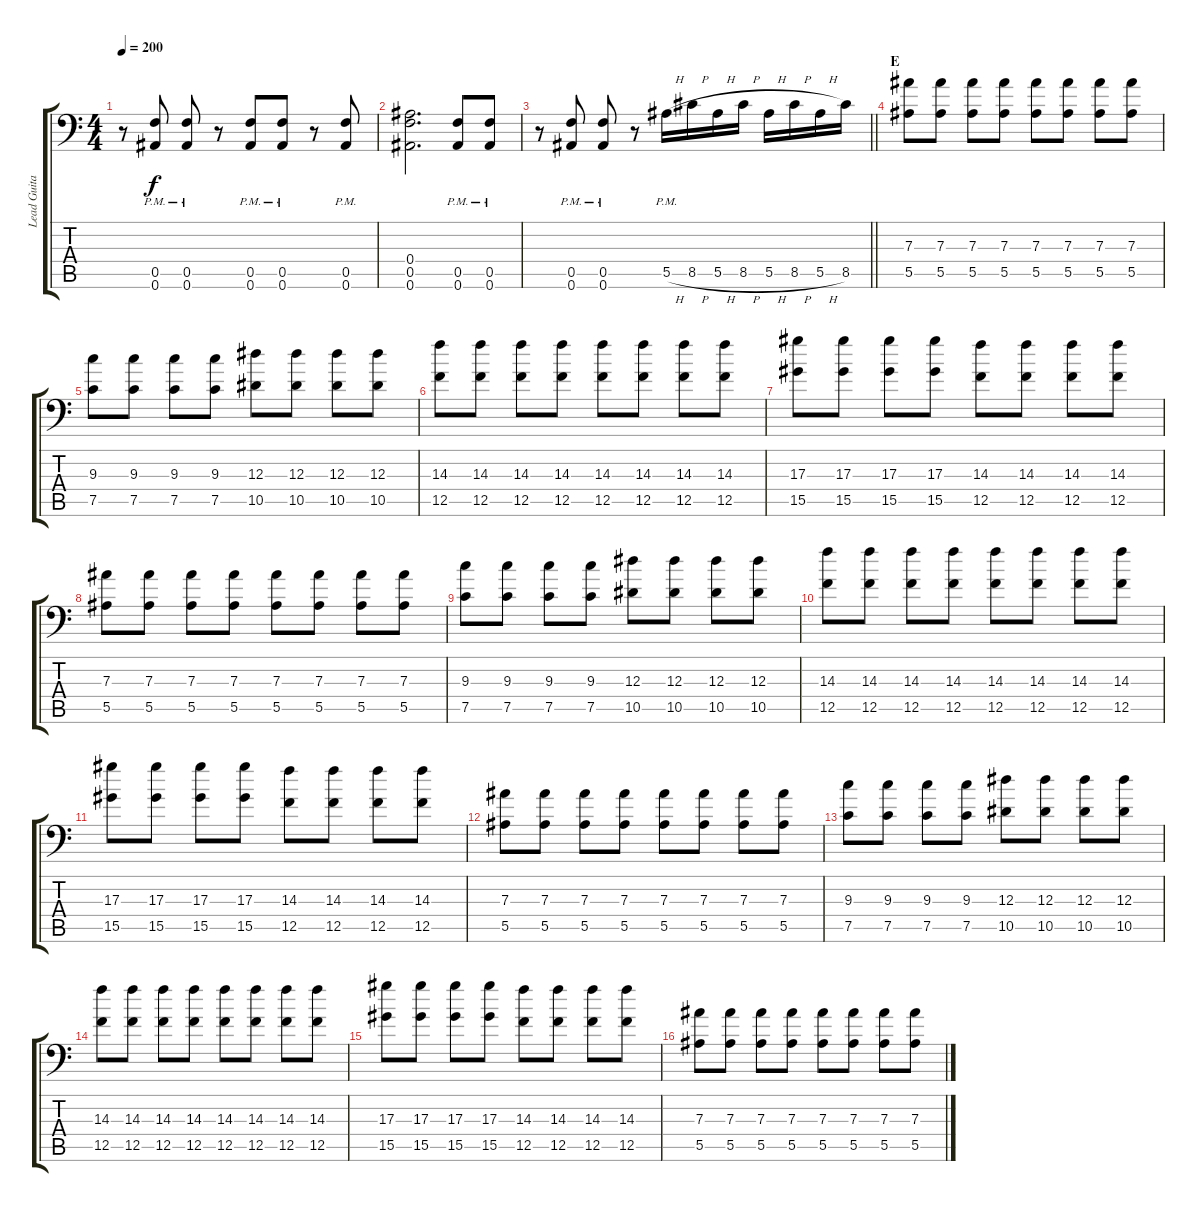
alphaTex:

\track ("Lead Guitar: Michael Bujaki" "Lead Guita") {instrument overdrivenguitar}
\staff {score tabs}
\tuning (C4 G3 Eb3 Bb2 F2 Bb1) {hide}
\ts (4 4)
\tempo 200
\clef f4
\ks c
r.8{dy f} (0.5{pm} 0.6{pm}).8 (0.5{pm} 0.6{pm}).8 r.8 (0.5{pm} 0.6{pm}).8 (0.5{pm} 0.6{pm}).8 r.8 (0.5{pm} 0.6{pm}).8 |
(0.4 0.5 0.6).2{d} (0.5{pm} 0.6{pm}).8 (0.5{pm} 0.6{pm}).8 |
\barLineRight lightlight
r.8 (0.5{pm} 0.6{pm}).8 (0.5{pm} 0.6{pm}).8 r.8 5.5{h pm}.16 8.5{h}.16 5.5{h}.16 8.5{h}.16 5.5{h}.16 8.5{h}.16 5.5{h}.16 8.5.16 |
\section ("" "E")
(7.3 5.5).8 (7.3 5.5).8 (7.3 5.5).8 (7.3 5.5).8 (7.3 5.5).8 (7.3 5.5).8 (7.3 5.5).8 (7.3 5.5).8 |
(9.3 7.5).8 (9.3 7.5).8 (9.3 7.5).8 (9.3 7.5).8 (12.3 10.5).8 (12.3 10.5).8 (12.3 10.5).8 (12.3 10.5).8 |
(14.3 12.5).8 (14.3 12.5).8 (14.3 12.5).8 (14.3 12.5).8 (14.3 12.5).8 (14.3 12.5).8 (14.3 12.5).8 (14.3 12.5).8 |
(17.3 15.5).8 (17.3 15.5).8 (17.3 15.5).8 (17.3 15.5).8 (14.3 12.5).8 (14.3 12.5).8 (14.3 12.5).8 (14.3 12.5).8 |
(7.3 5.5).8 (7.3 5.5).8 (7.3 5.5).8 (7.3 5.5).8 (7.3 5.5).8 (7.3 5.5).8 (7.3 5.5).8 (7.3 5.5).8 |
(9.3 7.5).8 (9.3 7.5).8 (9.3 7.5).8 (9.3 7.5).8 (12.3 10.5).8 (12.3 10.5).8 (12.3 10.5).8 (12.3 10.5).8 |
(14.3 12.5).8 (14.3 12.5).8 (14.3 12.5).8 (14.3 12.5).8 (14.3 12.5).8 (14.3 12.5).8 (14.3 12.5).8 (14.3 12.5).8 |
(17.3 15.5).8 (17.3 15.5).8 (17.3 15.5).8 (17.3 15.5).8 (14.3 12.5).8 (14.3 12.5).8 (14.3 12.5).8 (14.3 12.5).8 |
(7.3 5.5).8 (7.3 5.5).8 (7.3 5.5).8 (7.3 5.5).8 (7.3 5.5).8 (7.3 5.5).8 (7.3 5.5).8 (7.3 5.5).8 |
(9.3 7.5).8 (9.3 7.5).8 (9.3 7.5).8 (9.3 7.5).8 (12.3 10.5).8 (12.3 10.5).8 (12.3 10.5).8 (12.3 10.5).8 |
(14.3 12.5).8 (14.3 12.5).8 (14.3 12.5).8 (14.3 12.5).8 (14.3 12.5).8 (14.3 12.5).8 (14.3 12.5).8 (14.3 12.5).8 |
(17.3 15.5).8 (17.3 15.5).8 (17.3 15.5).8 (17.3 15.5).8 (14.3 12.5).8 (14.3 12.5).8 (14.3 12.5).8 (14.3 12.5).8 |
(7.3 5.5).8 (7.3 5.5).8 (7.3 5.5).8 (7.3 5.5).8 (7.3 5.5).8 (7.3 5.5).8 (7.3 5.5).8 (7.3 5.5).8
